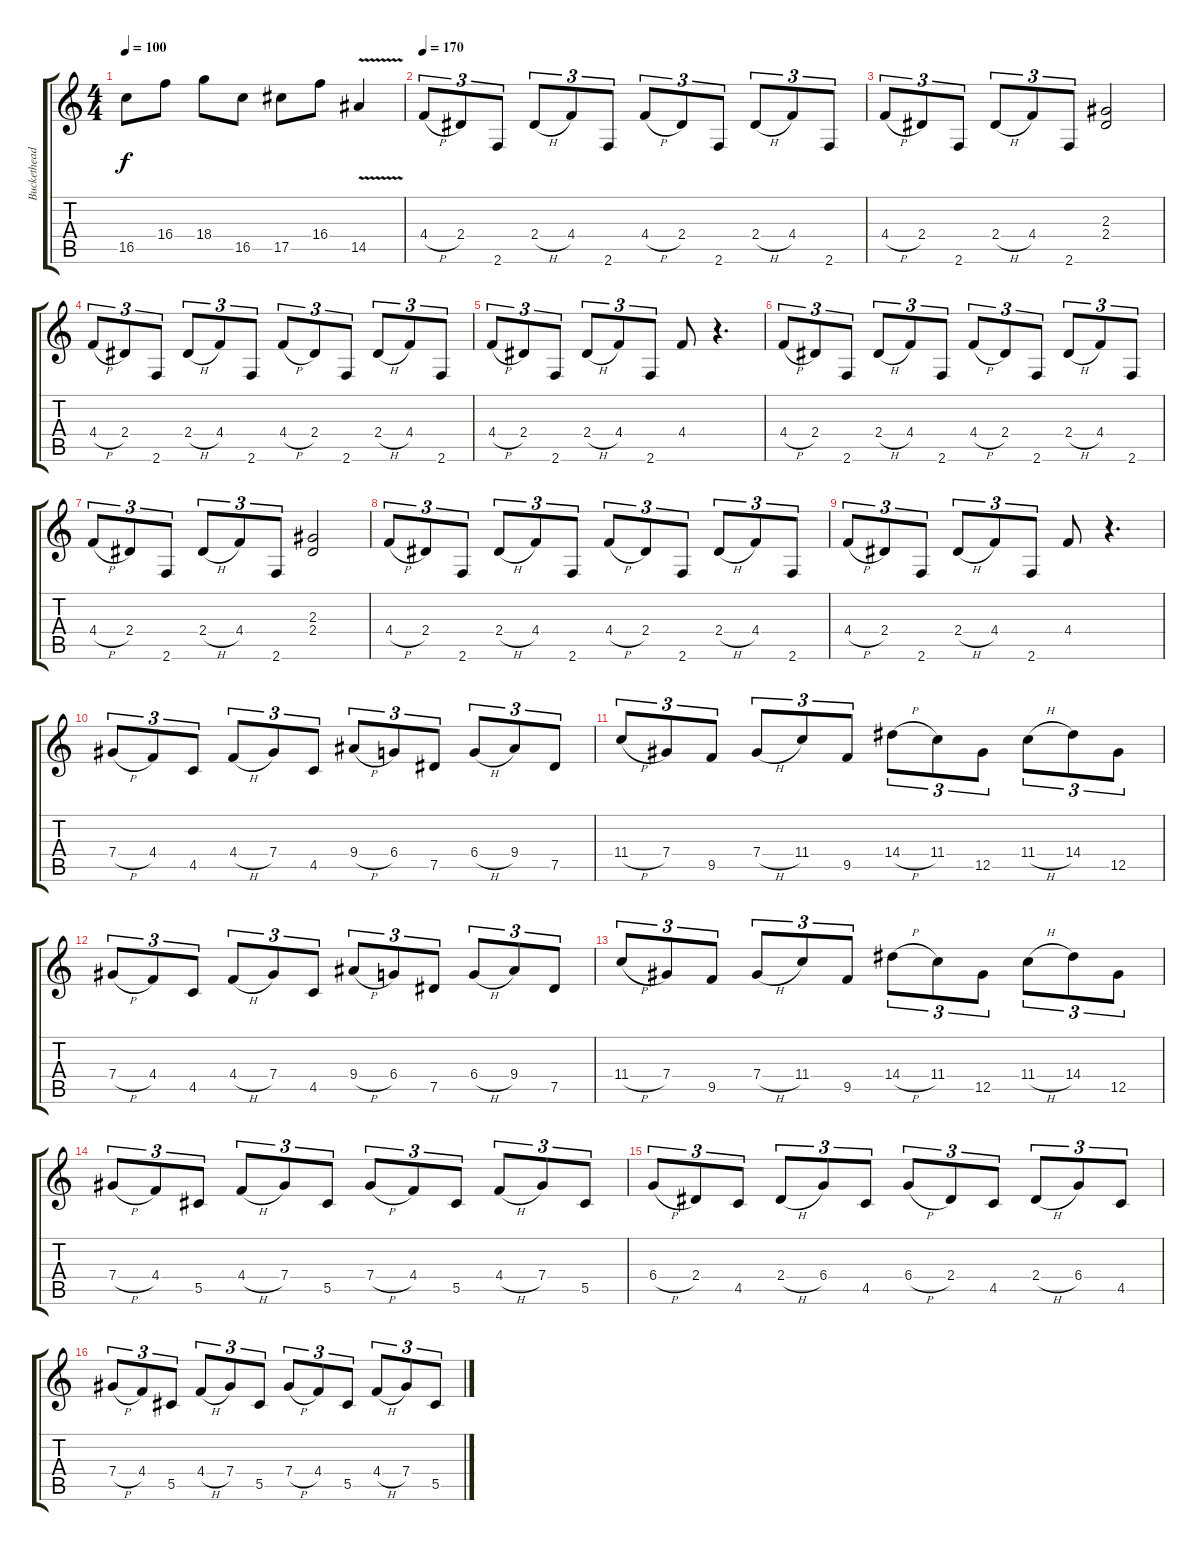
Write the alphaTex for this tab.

\track ("Buckethead Lead" "Buckethead") {instrument electricguitarjazz}
\staff {score tabs}
\tuning (Eb4 Bb3 Gb3 Db3 Ab2 Eb2) {hide}
\ts (4 4)
\tempo 100
\clef g2
\ks c
16.5.8{dy f} 16.4.8 18.4.8 16.5.8 17.5.8 16.4.8 14.5{v}.4 |
\tempo 170
4.4{h}.8{tu (3 2) instrument distortionguitar} 2.4.8{tu (3 2)} 2.6.8{tu (3 2)} 2.4{h}.8{tu (3 2)} 4.4.8{tu (3 2)} 2.6.8{tu (3 2)} 4.4{h}.8{tu (3 2)} 2.4.8{tu (3 2)} 2.6.8{tu (3 2)} 2.4{h}.8{tu (3 2)} 4.4.8{tu (3 2)} 2.6.8{tu (3 2)} |
4.4{h}.8{tu (3 2)} 2.4.8{tu (3 2)} 2.6.8{tu (3 2)} 2.4{h}.8{tu (3 2)} 4.4.8{tu (3 2)} 2.6.8{tu (3 2)} (2.3 2.4).2 |
4.4{h}.8{tu (3 2)} 2.4.8{tu (3 2)} 2.6.8{tu (3 2)} 2.4{h}.8{tu (3 2)} 4.4.8{tu (3 2)} 2.6.8{tu (3 2)} 4.4{h}.8{tu (3 2)} 2.4.8{tu (3 2)} 2.6.8{tu (3 2)} 2.4{h}.8{tu (3 2)} 4.4.8{tu (3 2)} 2.6.8{tu (3 2)} |
4.4{h}.8{tu (3 2)} 2.4.8{tu (3 2)} 2.6.8{tu (3 2)} 2.4{h}.8{tu (3 2)} 4.4.8{tu (3 2)} 2.6.8{tu (3 2)} 4.4.8 r.4{d} |
4.4{h}.8{tu (3 2)} 2.4.8{tu (3 2)} 2.6.8{tu (3 2)} 2.4{h}.8{tu (3 2)} 4.4.8{tu (3 2)} 2.6.8{tu (3 2)} 4.4{h}.8{tu (3 2)} 2.4.8{tu (3 2)} 2.6.8{tu (3 2)} 2.4{h}.8{tu (3 2)} 4.4.8{tu (3 2)} 2.6.8{tu (3 2)} |
4.4{h}.8{tu (3 2)} 2.4.8{tu (3 2)} 2.6.8{tu (3 2)} 2.4{h}.8{tu (3 2)} 4.4.8{tu (3 2)} 2.6.8{tu (3 2)} (2.3 2.4).2 |
4.4{h}.8{tu (3 2)} 2.4.8{tu (3 2)} 2.6.8{tu (3 2)} 2.4{h}.8{tu (3 2)} 4.4.8{tu (3 2)} 2.6.8{tu (3 2)} 4.4{h}.8{tu (3 2)} 2.4.8{tu (3 2)} 2.6.8{tu (3 2)} 2.4{h}.8{tu (3 2)} 4.4.8{tu (3 2)} 2.6.8{tu (3 2)} |
4.4{h}.8{tu (3 2)} 2.4.8{tu (3 2)} 2.6.8{tu (3 2)} 2.4{h}.8{tu (3 2)} 4.4.8{tu (3 2)} 2.6.8{tu (3 2)} 4.4.8 r.4{d} |
7.4{h}.8{tu (3 2)} 4.4.8{tu (3 2)} 4.5.8{tu (3 2)} 4.4{h}.8{tu (3 2)} 7.4.8{tu (3 2)} 4.5.8{tu (3 2)} 9.4{h}.8{tu (3 2)} 6.4.8{tu (3 2)} 7.5.8{tu (3 2)} 6.4{h}.8{tu (3 2)} 9.4.8{tu (3 2)} 7.5.8{tu (3 2)} |
11.4{h}.8{tu (3 2)} 7.4.8{tu (3 2)} 9.5.8{tu (3 2)} 7.4{h}.8{tu (3 2)} 11.4.8{tu (3 2)} 9.5.8{tu (3 2)} 14.4{h}.8{tu (3 2)} 11.4.8{tu (3 2)} 12.5.8{tu (3 2)} 11.4{h}.8{tu (3 2)} 14.4.8{tu (3 2)} 12.5.8{tu (3 2)} |
7.4{h}.8{tu (3 2)} 4.4.8{tu (3 2)} 4.5.8{tu (3 2)} 4.4{h}.8{tu (3 2)} 7.4.8{tu (3 2)} 4.5.8{tu (3 2)} 9.4{h}.8{tu (3 2)} 6.4.8{tu (3 2)} 7.5.8{tu (3 2)} 6.4{h}.8{tu (3 2)} 9.4.8{tu (3 2)} 7.5.8{tu (3 2)} |
11.4{h}.8{tu (3 2)} 7.4.8{tu (3 2)} 9.5.8{tu (3 2)} 7.4{h}.8{tu (3 2)} 11.4.8{tu (3 2)} 9.5.8{tu (3 2)} 14.4{h}.8{tu (3 2)} 11.4.8{tu (3 2)} 12.5.8{tu (3 2)} 11.4{h}.8{tu (3 2)} 14.4.8{tu (3 2)} 12.5.8{tu (3 2)} |
7.4{h}.8{tu (3 2)} 4.4.8{tu (3 2)} 5.5.8{tu (3 2)} 4.4{h}.8{tu (3 2)} 7.4.8{tu (3 2)} 5.5.8{tu (3 2)} 7.4{h}.8{tu (3 2)} 4.4.8{tu (3 2)} 5.5.8{tu (3 2)} 4.4{h}.8{tu (3 2)} 7.4.8{tu (3 2)} 5.5.8{tu (3 2)} |
6.4{h}.8{tu (3 2)} 2.4.8{tu (3 2)} 4.5.8{tu (3 2)} 2.4{h}.8{tu (3 2)} 6.4.8{tu (3 2)} 4.5.8{tu (3 2)} 6.4{h}.8{tu (3 2)} 2.4.8{tu (3 2)} 4.5.8{tu (3 2)} 2.4{h}.8{tu (3 2)} 6.4.8{tu (3 2)} 4.5.8{tu (3 2)} |
7.4{h}.8{tu (3 2)} 4.4.8{tu (3 2)} 5.5.8{tu (3 2)} 4.4{h}.8{tu (3 2)} 7.4.8{tu (3 2)} 5.5.8{tu (3 2)} 7.4{h}.8{tu (3 2)} 4.4.8{tu (3 2)} 5.5.8{tu (3 2)} 4.4{h}.8{tu (3 2)} 7.4.8{tu (3 2)} 5.5.8{tu (3 2)}
